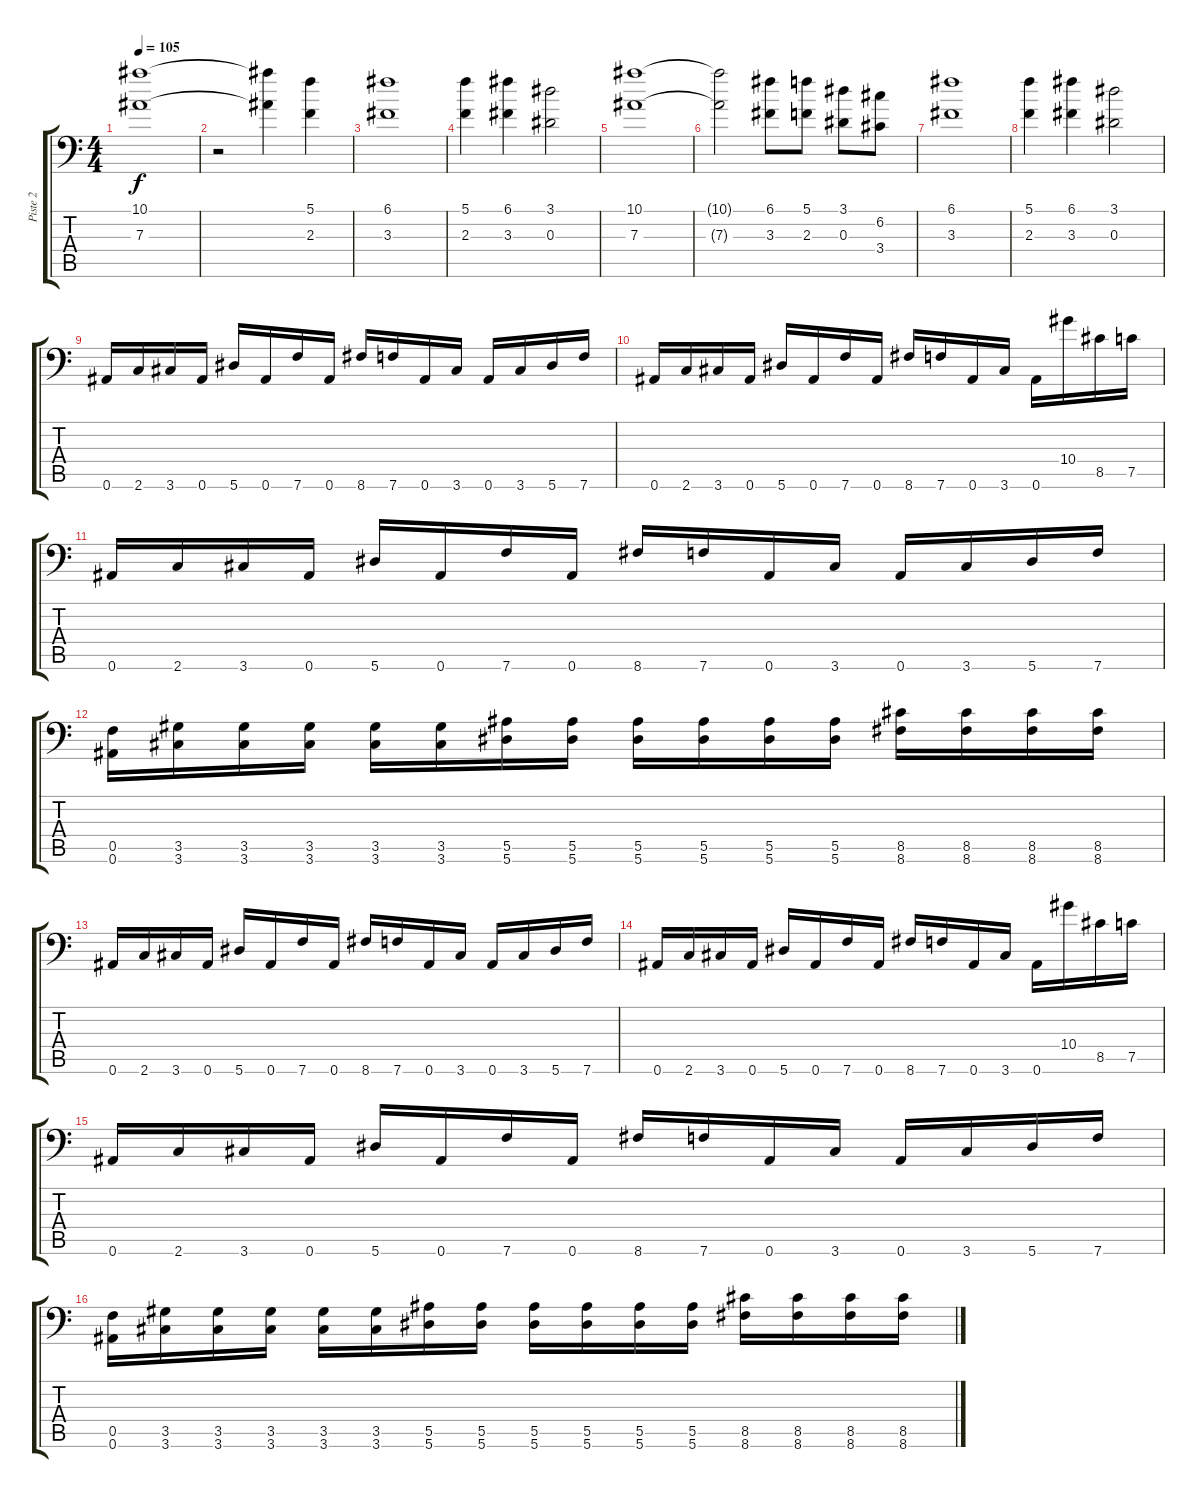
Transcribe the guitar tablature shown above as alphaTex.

\track ("Piste 2" "Piste 2") {instrument distortionguitar}
\staff {score tabs}
\tuning (C4 G3 Eb3 Bb2 F2 Bb1) {hide}
\ts (4 4)
\tempo 105
\clef f4
\ks c
(10.1 7.3).1{dy f} |
r.2 (10.1{t} 7.3{t}).4 (5.1 2.3).4 |
(6.1 3.3).1 |
(5.1 2.3).4 (6.1 3.3).4 (3.1 0.3).2 |
(10.1 7.3).1 |
(10.1{t} 7.3{t}).2 (6.1 3.3).8 (5.1 2.3).8 (3.1 0.3).8 (6.2 3.4).8 |
(6.1 3.3).1 |
(5.1 2.3).4 (6.1 3.3).4 (3.1 0.3).2 |
0.6.16 2.6.16 3.6.16 0.6.16 5.6.16 0.6.16 7.6.16 0.6.16 8.6.16 7.6.16 0.6.16 3.6.16 0.6.16 3.6.16 5.6.16 7.6.16 |
0.6.16 2.6.16 3.6.16 0.6.16 5.6.16 0.6.16 7.6.16 0.6.16 8.6.16 7.6.16 0.6.16 3.6.16 0.6.16 10.4.16 8.5.16 7.5.16 |
0.6.16 2.6.16 3.6.16 0.6.16 5.6.16 0.6.16 7.6.16 0.6.16 8.6.16 7.6.16 0.6.16 3.6.16 0.6.16 3.6.16 5.6.16 7.6.16 |
(0.5 0.6).16 (3.5 3.6).16 (3.5 3.6).16 (3.5 3.6).16 (3.5 3.6).16 (3.5 3.6).16 (5.5 5.6).16 (5.5 5.6).16 (5.5 5.6).16 (5.5 5.6).16 (5.5 5.6).16 (5.5 5.6).16 (8.5 8.6).16 (8.5 8.6).16 (8.5 8.6).16 (8.5 8.6).16 |
0.6.16 2.6.16 3.6.16 0.6.16 5.6.16 0.6.16 7.6.16 0.6.16 8.6.16 7.6.16 0.6.16 3.6.16 0.6.16 3.6.16 5.6.16 7.6.16 |
0.6.16 2.6.16 3.6.16 0.6.16 5.6.16 0.6.16 7.6.16 0.6.16 8.6.16 7.6.16 0.6.16 3.6.16 0.6.16 10.4.16 8.5.16 7.5.16 |
0.6.16 2.6.16 3.6.16 0.6.16 5.6.16 0.6.16 7.6.16 0.6.16 8.6.16 7.6.16 0.6.16 3.6.16 0.6.16 3.6.16 5.6.16 7.6.16 |
(0.5 0.6).16 (3.5 3.6).16 (3.5 3.6).16 (3.5 3.6).16 (3.5 3.6).16 (3.5 3.6).16 (5.5 5.6).16 (5.5 5.6).16 (5.5 5.6).16 (5.5 5.6).16 (5.5 5.6).16 (5.5 5.6).16 (8.5 8.6).16 (8.5 8.6).16 (8.5 8.6).16 (8.5 8.6).16
